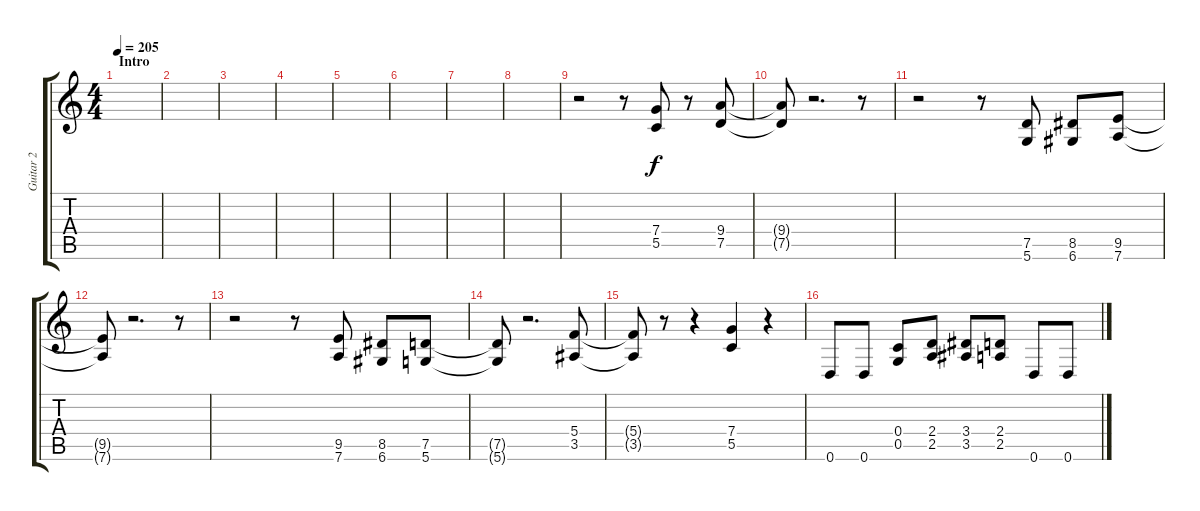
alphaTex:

\track ("Guitar 2" "Guitar 2") {instrument distortionguitar}
\staff {score tabs}
\tuning (D4 A3 F3 C3 G2 D2) {hide}
\ts (4 4)
\section ("" "Intro")
\tempo 205
\clef g2
\ks c
|
|
|
|
|
|
|
|
r.2 r.8 (7.4 5.5).8 r.8 (9.4 7.5).8 |
(9.4{t} 7.5{t}).8 r.2{d} r.8 |
r.2 r.8 (7.5 5.6).8 (8.5 6.6).8 (9.5 7.6).8 |
(9.5{t} 7.6{t}).8 r.2{d} r.8 |
r.2 r.8 (9.5 7.6).8 (8.5 6.6).8 (7.5 5.6).8 |
(7.5{t} 5.6{t}).8 r.2{d} (5.4 3.5).8 |
(5.4{t} 3.5{t}).8 r.8 r.4 (7.4 5.5).4 r.4 |
0.6.8 0.6.8 (0.4 0.5).8 (2.4 2.5).8 (3.4 3.5).8 (2.4 2.5).8 0.6.8 0.6.8
